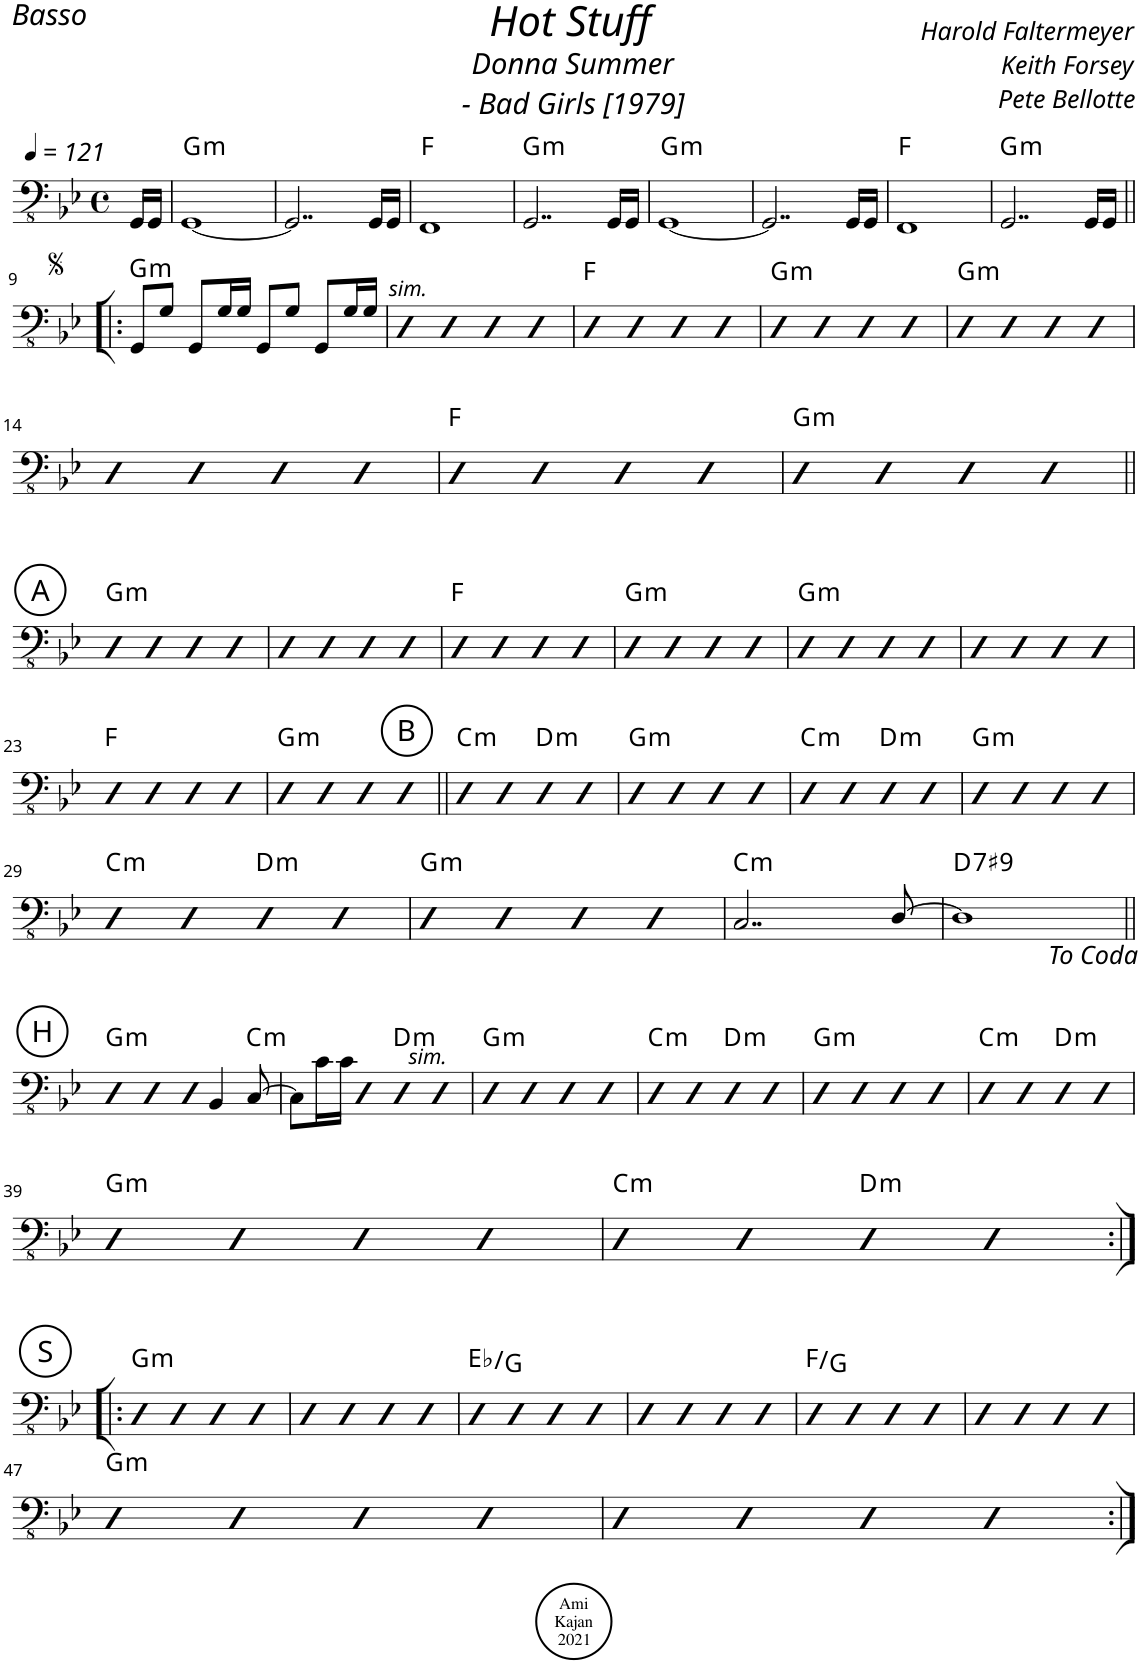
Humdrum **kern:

**kern	**harte
*part1	*part1
*staff1	*
*I"Acoustic Bass	*
*I'Bass	*
*clefFv4	*
*k[b-e-]	*
*M4/4	*
*met(c)	*
*MM121	*
=	=
16GGG/LL	.
16GGG/JJ	.
=1	=1
!	!LO:H:kt=m
[1GGG	G:min
=2	=2
2..GGG/]	.
16GGG/LL	.
16GGG/JJ	.
=3	=3
1FFF	F:maj
=4	=4
!	!LO:H:kt=m
2..GGG/	G:min
16GGG/LL	.
16GGG/JJ	.
=5	=5
!	!LO:H:kt=m
[1GGG	G:min
=6	=6
2..GGG/]	.
16GGG/LL	.
16GGG/JJ	.
=7	=7
1FFF	F:maj
=8	=8
!	!LO:H:kt=m
2..GGG/	G:min
16GGG/LL	.
16GGG/JJ	.
!!LO:LB:g=z
=9!|:	=9!|:
!	!LO:H:kt=m
8GGG/L	G:min
8GG/J	.
8GGG/L	.
16GG/L	.
16GG/JJ	.
8GGG/L	.
8GG/J	.
8GGG/L	.
16GG/L	.
!LO:TX:a:i:t=sim.	!
16GG/JJ	.
=10	=10
4DD	.
4DD	.
4DD	.
4DD	.
=11	=11
4DD	F:maj
4DD	.
4DD	.
4DD	.
=12	=12
!	!LO:H:kt=m
4DD	G:min
4DD	.
4DD	.
4DD	.
=13	=13
!	!LO:H:kt=m
4DD	G:min
4DD	.
4DD	.
4DD	.
!!LO:LB:g=z
=14	=14
4DD	.
4DD	.
4DD	.
4DD	.
=15	=15
4DD	F:maj
4DD	.
4DD	.
4DD	.
=16	=16
!	!LO:H:kt=m
4DD	G:min
4DD	.
4DD	.
4DD	.
!!LO:LB:g=z
!!LO:REH:place=s1:a:cj:enc=circle:fs=14:t=A
=17||	=17||
!	!LO:H:kt=m
4DD	G:min
4DD	.
4DD	.
4DD	.
=18	=18
4DD	.
4DD	.
4DD	.
4DD	.
=19	=19
4DD	F:maj
4DD	.
4DD	.
4DD	.
=20	=20
!	!LO:H:kt=m
4DD	G:min
4DD	.
4DD	.
4DD	.
=21	=21
!	!LO:H:kt=m
4DD	G:min
4DD	.
4DD	.
4DD	.
=22	=22
4DD	.
4DD	.
4DD	.
4DD	.
!!LO:LB:g=z
=23	=23
4DD	F:maj
4DD	.
4DD	.
4DD	.
=24	=24
!	!LO:H:kt=m
4DD	G:min
4DD	.
4DD	.
4DD	.
!!LO:REH:place=s1:a:cj:enc=circle:fs=14:t=B
=25||	=25||
!	!LO:H:kt=m
4DD	C:min
4DD	.
!	!LO:H:kt=m
4DD	D:min
4DD	.
=26	=26
!	!LO:H:kt=m
4DD	G:min
4DD	.
4DD	.
4DD	.
=27	=27
!	!LO:H:kt=m
4DD	C:min
4DD	.
!	!LO:H:kt=m
4DD	D:min
4DD	.
=28	=28
!	!LO:H:kt=m
4DD	G:min
4DD	.
4DD	.
4DD	.
!!LO:LB:g=z
=29	=29
!	!LO:H:kt=m
4DD	C:min
4DD	.
!	!LO:H:kt=m
4DD	D:min
4DD	.
=30	=30
!	!LO:H:kt=m
4DD	G:min
4DD	.
4DD	.
4DD	.
=31	=31
!	!LO:H:kt=m
2..CC/	C:min
[8DD/	.
=32	=32
!	!LO:H:kt=7
1DD]	D:7(#9)
!!LO:LB:g=z
!!LO:REH:place=s1:a:cj:enc=circle:fs=14:t=H
=33||	=33||
!	!LO:H:kt=m
4DD	G:min
4DD	.
8DD	.
4BBB-/	.
!	!LO:H:kt=m
[8CC/	C:min
=34	=34
8CC\L]	.
16C\L	.
16C\JJ	.
4DD	.
!	!LO:H:kt=m
4DD	D:min
!LO:TX:a:i:t=sim.	!
4DD	.
=35	=35
!	!LO:H:kt=m
4DD	G:min
4DD	.
4DD	.
4DD	.
=36	=36
!	!LO:H:kt=m
4DD	C:min
4DD	.
!	!LO:H:kt=m
4DD	D:min
4DD	.
=37	=37
!	!LO:H:kt=m
4DD	G:min
4DD	.
4DD	.
4DD	.
=38	=38
!	!LO:H:kt=m
4DD	C:min
4DD	.
!	!LO:H:kt=m
4DD	D:min
4DD	.
!!LO:LB:g=z
=39	=39
!	!LO:H:kt=m
4DD	G:min
4DD	.
4DD	.
4DD	.
=40	=40
!	!LO:H:kt=m
4DD	C:min
4DD	.
!	!LO:H:kt=m
4DD	D:min
4DD	.
!!LO:LB:g=z
!!LO:REH:place=s1:a:cj:enc=circle:fs=14:t=S
=41:|!|:	=41:|!|:
!	!LO:H:kt=m
4DD	G:min
4DD	.
4DD	.
4DD	.
=42	=42
4DD	.
4DD	.
4DD	.
4DD	.
=43	=43
4DD	Eb:maj/3
4DD	.
4DD	.
4DD	.
=44	=44
4DD	.
4DD	.
4DD	.
4DD	.
=45	=45
4DD	F:maj/2
4DD	.
4DD	.
4DD	.
=46	=46
4DD	.
4DD	.
4DD	.
4DD	.
!!LO:LB:g=z
=47	=47
!	!LO:H:kt=m
4DD	G:min
4DD	.
4DD	.
4DD	.
=48	=48
4DD	.
4DD	.
4DD	.
4DD	.
=:|!	=:|!
*-	*-
